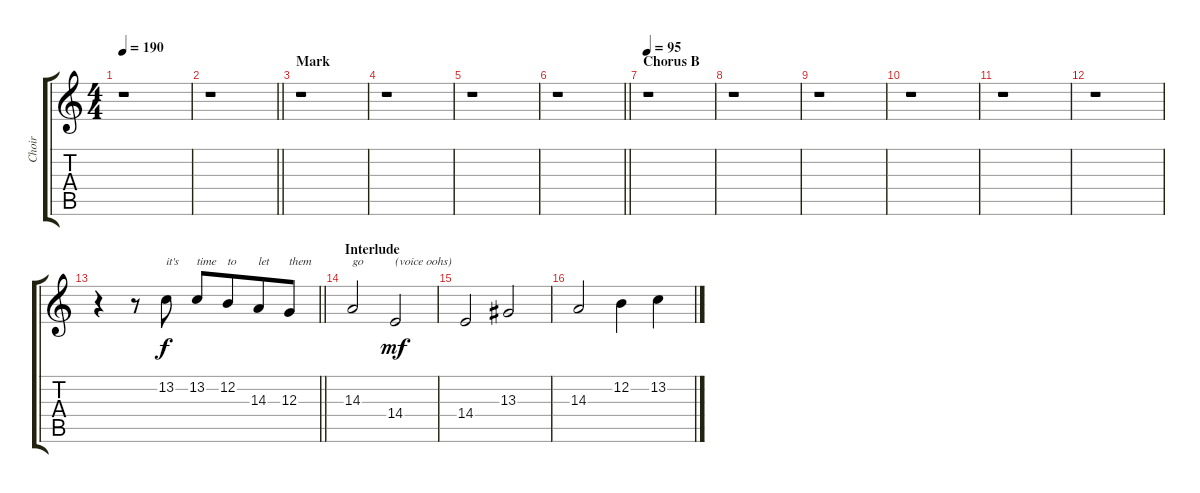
\track ("Choir" "Choir") {instrument choiraahs}
\staff {score tabs}
\tuning (E4 B3 G3 D3 A2 E2) {hide}
\ts (4 4)
\tempo 190
\clef g2
\ks c
r.1{dy p} |
\barLineRight lightlight
r.1 |
\section ("" "Mark")
r.1 |
r.1 |
r.1 |
\barLineRight lightlight
r.1 |
\section ("" "Chorus B")
\tempo 95
r.1 |
r.1 |
r.1 |
r.1 |
r.1 |
r.1 |
\barLineRight lightlight
r.4{volume 16 instrument flute} r.8 13.2.8{txt "it's" dy f} 13.2.8{txt "time" beam merge} 12.2.8{txt "to" beam merge} 14.3.8{txt "let"} 12.3.8{txt "them"} |
\section ("" "Interlude")
14.3.2{txt "go"} 14.4.2{txt "(voice oohs)" dy mf volume 14 balance 5 instrument voiceoohs} |
14.4.2 13.3.2 |
14.3.2 12.2.4 13.2.4
